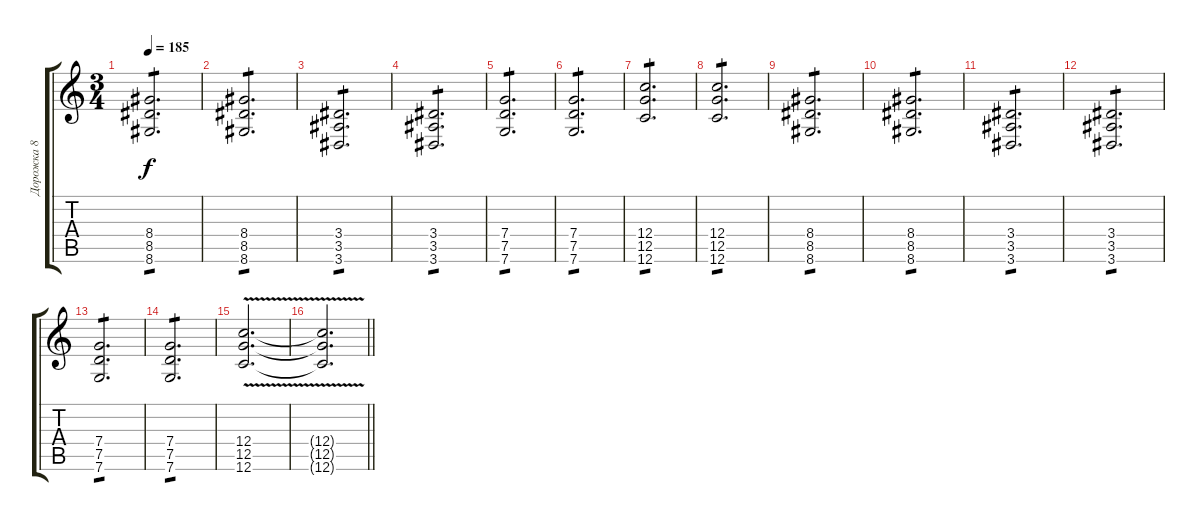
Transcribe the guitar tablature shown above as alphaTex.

\track ("Дорожка 8" "Дорожка 8") {instrument overdrivenguitar}
\staff {score tabs}
\tuning (D4 A3 F3 C3 G2 C2) {hide}
\ts (3 4)
\tempo 185
\clef g2
\ks c
(8.4 8.5 8.6).2{d tp 1 dy f} |
(8.4 8.5 8.6).2{d tp 1} |
(3.4 3.5 3.6).2{d tp 1} |
(3.4 3.5 3.6).2{d tp 1} |
(7.4 7.5 7.6).2{d tp 1} |
(7.4 7.5 7.6).2{d tp 1} |
(12.4 12.5 12.6).2{d tp 1} |
(12.4 12.5 12.6).2{d tp 1} |
(8.4 8.5 8.6).2{d tp 1} |
(8.4 8.5 8.6).2{d tp 1} |
(3.4 3.5 3.6).2{d tp 1} |
(3.4 3.5 3.6).2{d tp 1} |
(7.4 7.5 7.6).2{d tp 1} |
(7.4 7.5 7.6).2{d tp 1} |
(12.4{v} 12.5{v} 12.6{v}).2{d} |
\barLineRight lightlight
(12.4{t} 12.5{t} 12.6{t}).2{d}
